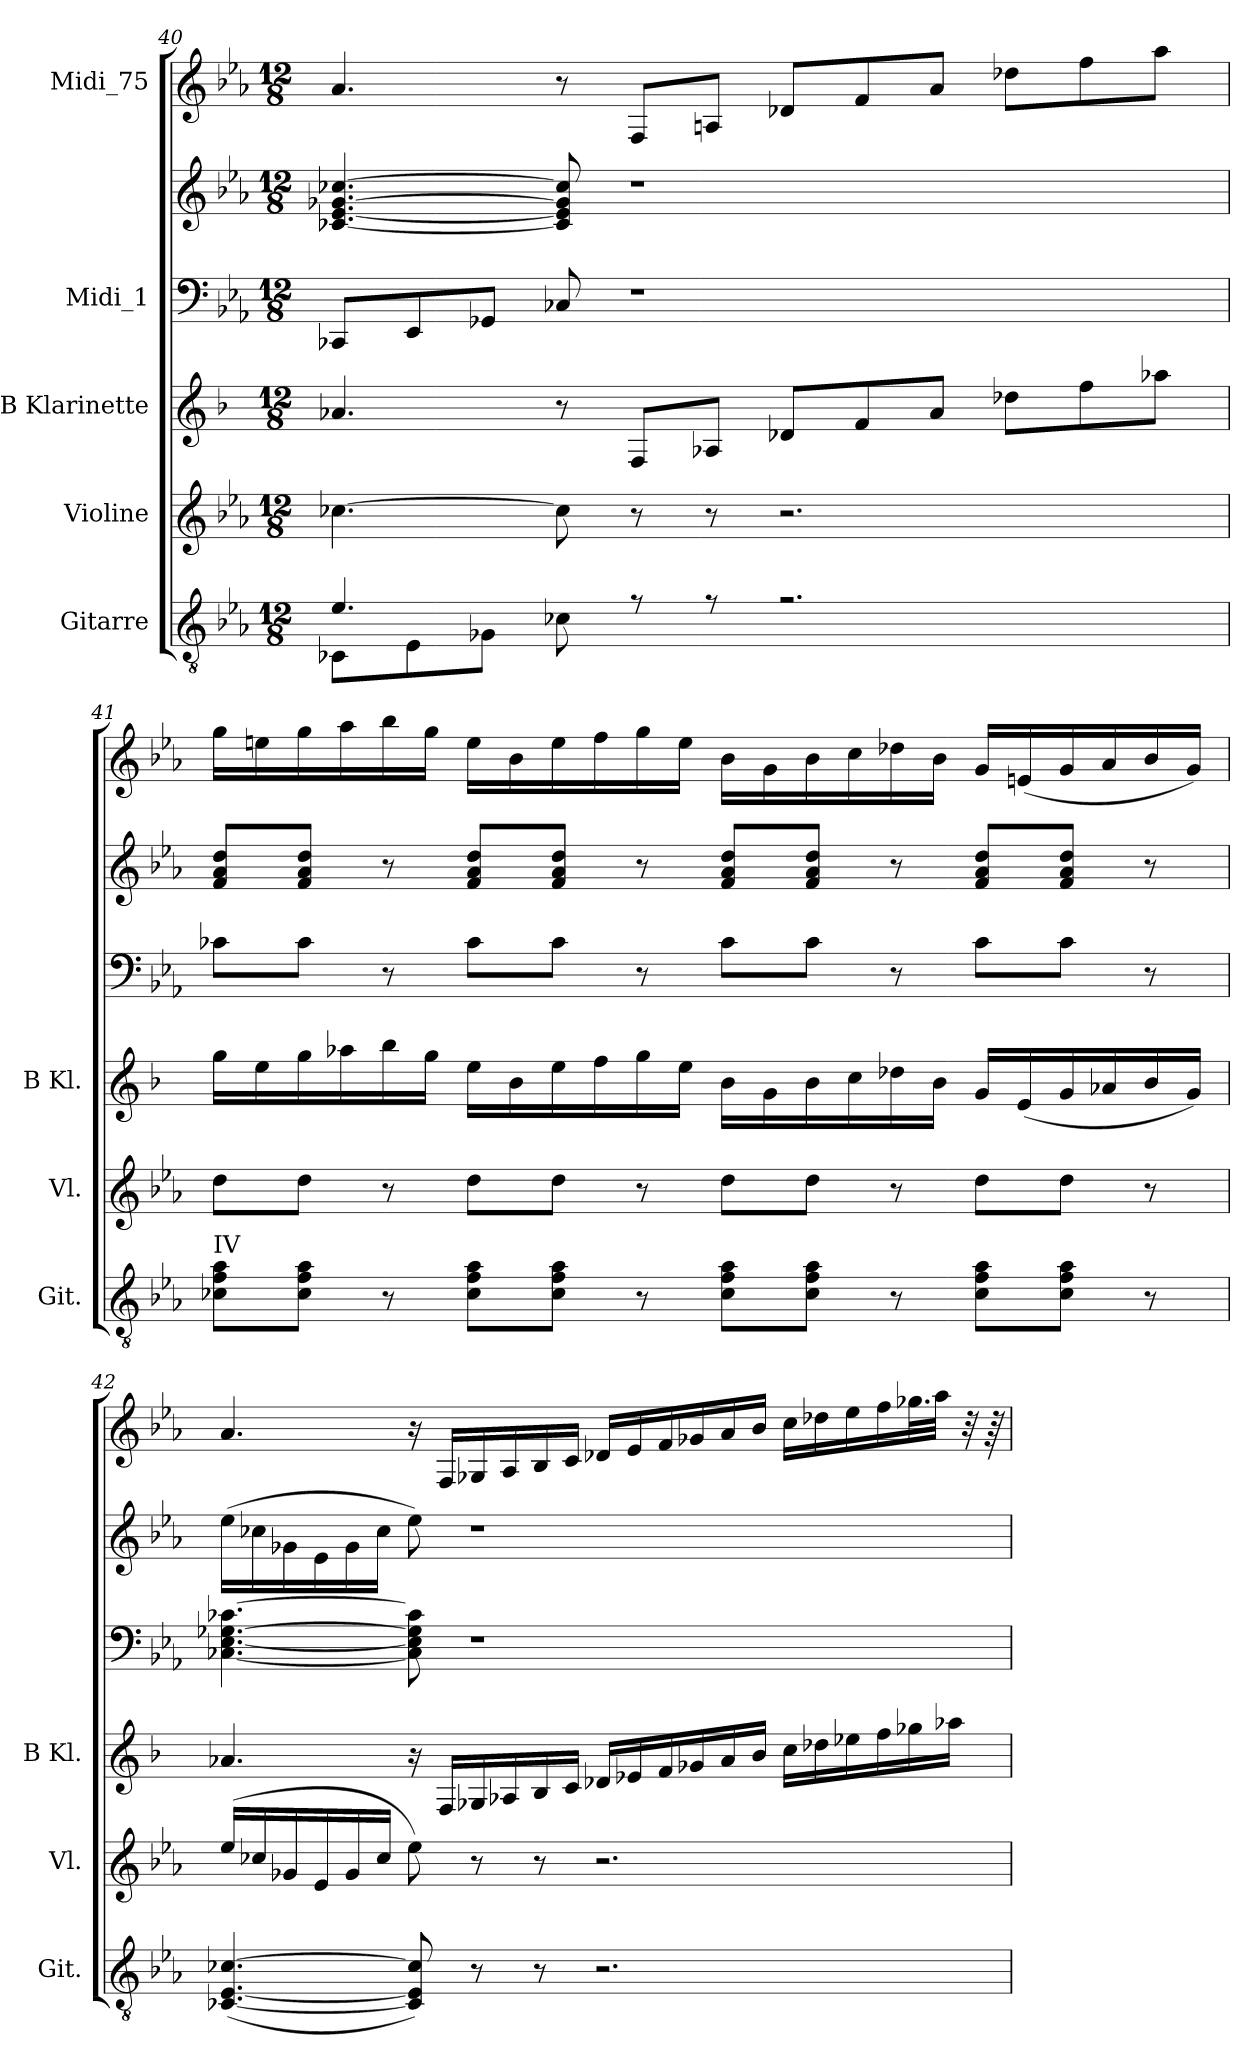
**kern	**kern	**kern	**kern	**kern	**kern
*part5	*part4	*part3	*part2	*part2	*part1
*staff6	*staff5	*staff4	*staff3	*staff2	*staff1
*I"Gitarre	*I"Violine	*I"B Klarinette	*I"Midi_1	*	*I"Midi_75
*I'Git.	*I'Vl.	*I'B Kl.	*	*	*
*clefGv2	*clefG2	*clefG2	*clefF4	*clefG2	*clefG2
*	*	*ITrd1c2	*	*	*
*k[b-e-a-]	*k[b-e-a-]	*k[b-e-a-]	*k[b-e-a-]	*k[b-e-a-]	*k[b-e-a-]
*M12/8	*M12/8	*M12/8	*M12/8	*M12/8	*M12/8
=40	=40	=40	=40	=40	=40
*^	*	*	*	*	*
4.e-/	8C-X\L	[4.cc-X\	4.g-X/	8CC-X/L	[4.c-X/ [4.e-/ [4.g-X/ [4.cc-X/	4.a-/
.	8E-\	.	.	8EE-/	.	.
.	8G-X\J	.	.	8GG-X/J	.	.
8ryy	8c-X\	8cc-\]	8r	8C-X/	8c-/] 8e-/] 8g-/] 8cc-/]	8r
1ryy	8rf	8r	8E-/L	1r	1r	8F/L
.	8rf	8r	8G-X/J	.	.	8An/J
.	2.rf	2.r	8c-X/L	.	.	8d-X/L
.	.	.	8e-/	.	.	8f/
.	.	.	8g-/J	.	.	8a-/J
.	.	.	8cc-X\L	.	.	8dd-X\L
.	.	.	8ee-\	.	.	8ff\
.	.	.	8gg-X\J	.	.	8aa-\J
*v	*v	*	*	*	*	*
!!LO:LB:g=z
=41	=41	=41	=41	=41	=41
!LO:TX:a:t=IV	!	!	!	!	!
8c-X\ 8f\ 8a-\L	8dd\L	16ff\LL	8c-X\L	8f/ 8a-/ 8dd/L	16gg\LL
.	.	16dd\	.	.	16een\
8c-\ 8f\ 8a-\J	8dd\J	16ff\	8c-\J	8f/ 8a-/ 8dd/J	16gg\
.	.	16gg-X\	.	.	16aa-\
8r	8r	16aa-\	8r	8r	16bb-\
.	.	16ff\JJ	.	.	16gg\JJ
8c-\ 8f\ 8a-\L	8dd\L	16dd\LL	8c-\L	8f/ 8a-/ 8dd/L	16ee\LL
.	.	16a-\	.	.	16b-\
8c-\ 8f\ 8a-\J	8dd\J	16dd\	8c-\J	8f/ 8a-/ 8dd/J	16ee\
.	.	16ee-\	.	.	16ff\
8r	8r	16ff\	8r	8r	16gg\
.	.	16dd\JJ	.	.	16ee\JJ
8c-\ 8f\ 8a-\L	8dd\L	16a-\LL	8c-\L	8f/ 8a-/ 8dd/L	16b-\LL
.	.	16f\	.	.	16g\
8c-\ 8f\ 8a-\J	8dd\J	16a-\	8c-\J	8f/ 8a-/ 8dd/J	16b-\
.	.	16b-\	.	.	16cc\
8r	8r	16cc-X\	8r	8r	16dd-X\
.	.	16a-\JJ	.	.	16b-\JJ
8c-\ 8f\ 8a-\L	8dd\L	16f/LL	8c-\L	8f/ 8a-/ 8dd/L	16g/LL
.	.	(16d/	.	.	(16en/
8c-\ 8f\ 8a-\J	8dd\J	16f/	8c-\J	8f/ 8a-/ 8dd/J	16g/
.	.	16g-X/	.	.	16a-/
8r	8r	16a-/	8r	8r	16b-/
.	.	16f/JJ)	.	.	16g/JJ)
=42	=42	=42	=42	=42	=42
([4.C-X/ [4.E-/ [4.c-X/	(>16ee-/LL	4.g-X/	[4.C-X\ [4.E-\ [4.G-X\ [4.c-X\	(>16ee-\LL	4.a-/
.	16cc-X/	.	.	16cc-X\	.
.	16g-X/	.	.	16g-X\	.
.	16e-/	.	.	16e-\	.
.	16g-/	.	.	16g-\	.
.	16cc-/JJ	.	.	16cc-\JJ	.
8C-/] 8E-/] 8c-/])	8ee-\)	16r	8C-\] 8E-\] 8G-\] 8c-\]	8ee-\)	16r
.	.	16E-/LL	.	.	16F/LL
8r	8r	16F-X/	1r	1r	16G-X/
.	.	16G-X/	.	.	16A-/
8r	8r	16A-/	.	.	16B-/
.	.	16B-/JJ	.	.	16c/JJ
2.r	2.r	16c-X/LL	.	.	16d-X/LL
.	.	16d-X/	.	.	16e-/
.	.	16e-/	.	.	16f/
.	.	16f-X/	.	.	16g-X/
.	.	16g-/	.	.	16a-/
.	.	16a-/JJ	.	.	16b-/JJ
.	.	16b-\LL	.	.	16cc\LL
.	.	16cc-X\	.	.	16dd-X\
.	.	16dd-X\	.	.	16ee-\
.	.	16ee-\	.	.	16ff\
.	.	16ff-X\	.	.	32.gg-X\L
.	.	.	.	.	32aa-\JJJ
.	.	16gg-X\JJ	.	.	.
.	.	.	.	.	32r
.	.	.	.	.	64r
=	=	=	=	=	=
*-	*-	*-	*-	*-	*-
